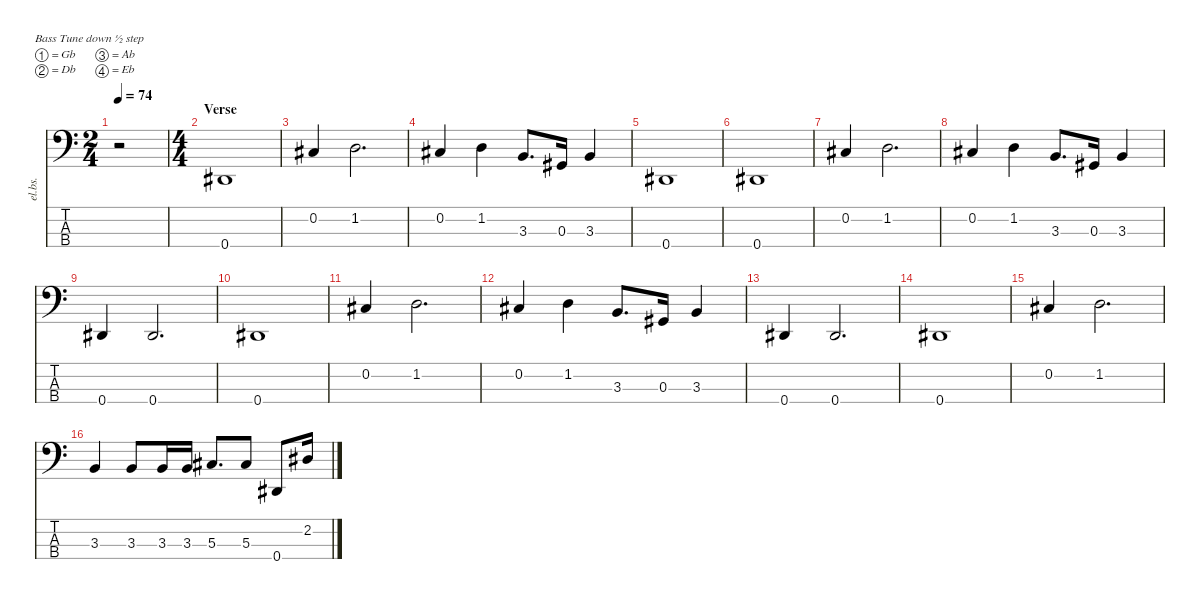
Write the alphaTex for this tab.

\defaultSystemsLayout 4
\hideDynamics
\bracketExtendMode nobrackets
\track ("Kris Novoselic" "el.bs.") {instrument electricbassfinger}
\staff {score tabs}
\tuning (Gb2 Db2 Ab1 Eb1)
\ts (2 4)
\tempo 74
\clef f4
\ks c
r.2{dy f instrument electricbassfinger} |
\ts (4 4)
\section ("" "Verse")
0.4{acc #}.1 |
0.2{acc #}.4 1.2.2{d} |
0.2{acc #}.4 1.2.4 3.3.8{d} 0.3{acc #}.16 3.3.4 |
0.4{acc #}.1 |
0.4{acc #}.1 |
0.2{acc #}.4 1.2.2{d} |
0.2{acc #}.4 1.2.4 3.3.8{d} 0.3{acc #}.16 3.3.4 |
0.4{acc #}.4 0.4{acc #}.2{d} |
0.4{acc #}.1 |
0.2{acc #}.4 1.2.2{d} |
0.2{acc #}.4 1.2.4 3.3.8{d} 0.3{acc #}.16 3.3.4 |
0.4{acc #}.4 0.4{acc #}.2{d} |
0.4{acc #}.1 |
0.2{acc #}.4 1.2.2{d} |
3.3.4 3.3.8 3.3.16 3.3.16 5.3{acc #}.8{d} 5.3{acc #}.8 0.4{acc #}.8 2.2{acc #}.16
